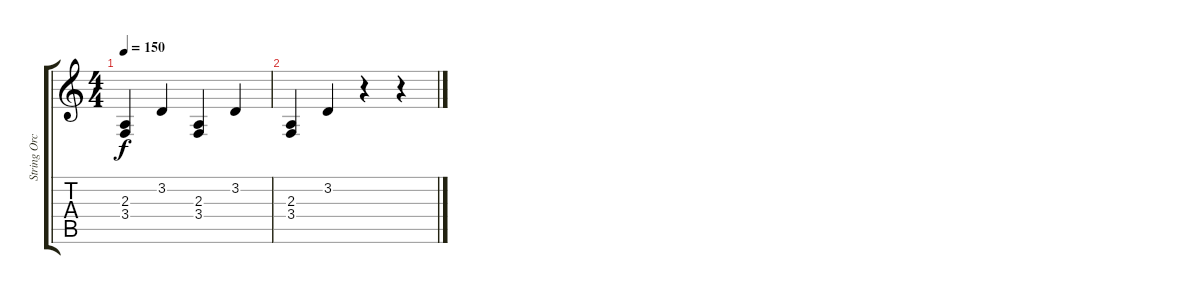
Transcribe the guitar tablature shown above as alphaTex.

\track ("String Orchestra (Cellos)" "String Orc") {instrument cello}
\staff {score tabs}
\tuning (E4 B3 G3 D3 A2 E2) {hide}
\ts (4 4)
\tempo 150
\clef g2
\ks c
(2.3 3.4).4{dy f instrument cello} 3.2.4 (2.3 3.4).4 3.2.4 |
(2.3 3.4).4 3.2.4 r.4 r.4
